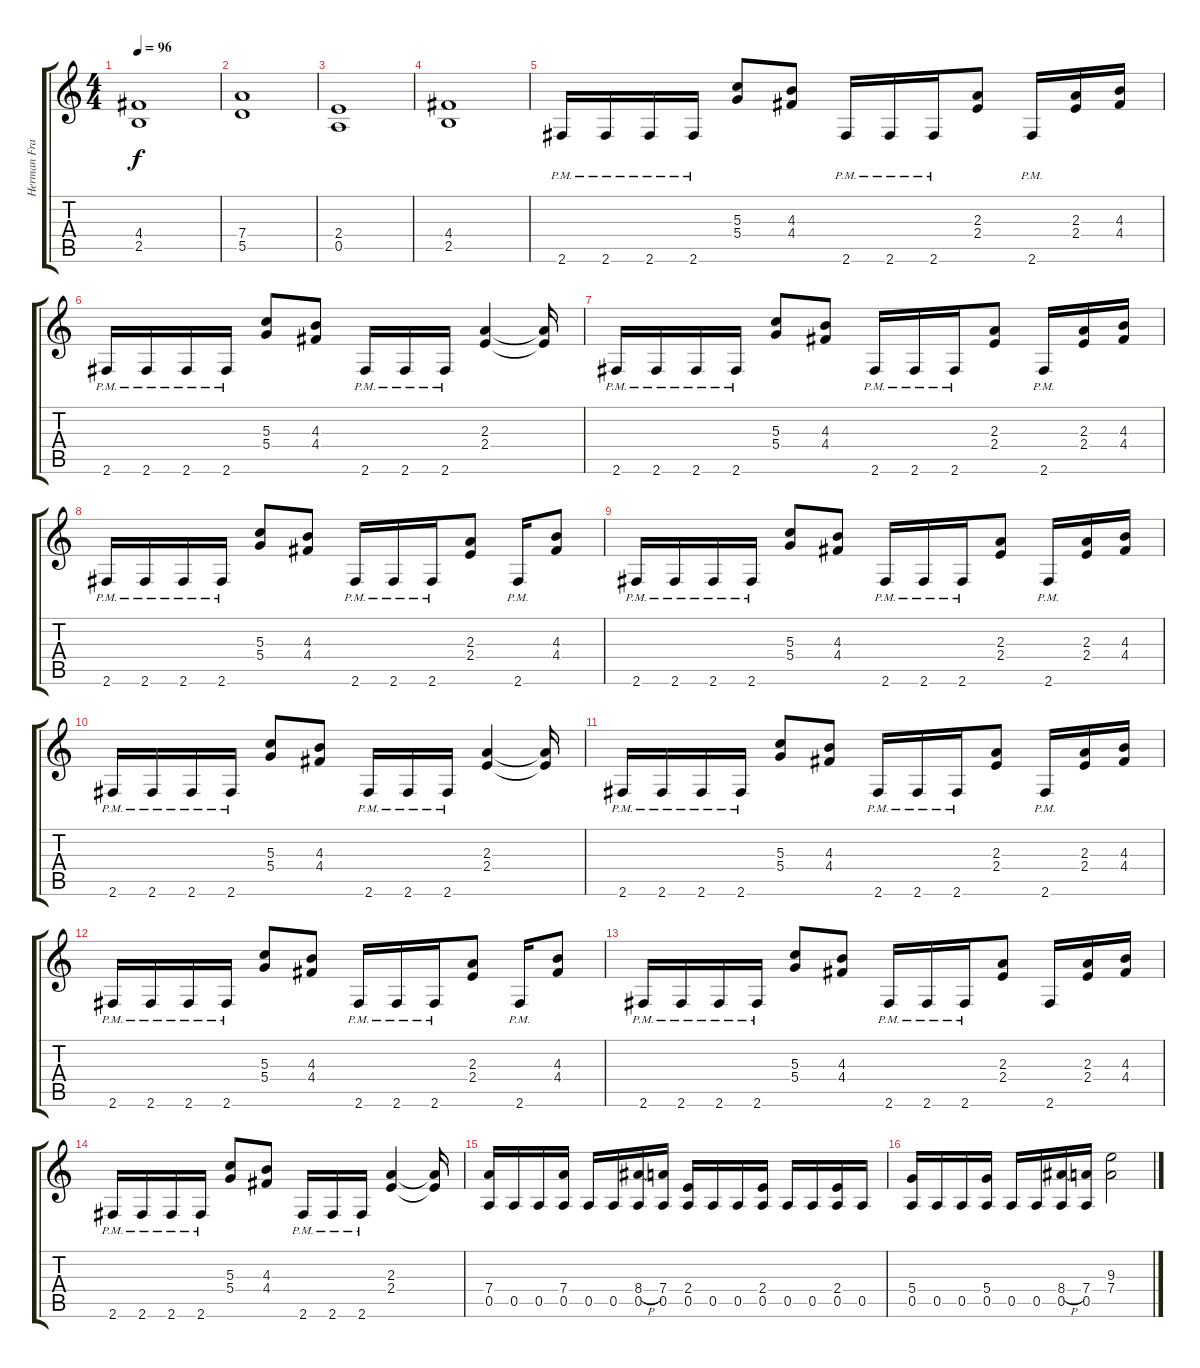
\track ("Herman Frank" "Herman Fra") {instrument distortionguitar}
\staff {score tabs}
\tuning (E4 B3 G3 D3 A2 E2) {hide}
\ts (4 4)
\tempo 96
\clef g2
\ks c
(4.4 2.5).1{dy f} |
(7.4 5.5).1 |
(2.4 0.5).1 |
(4.4 2.5).1 |
2.6{pm}.16 2.6{pm}.16 2.6{pm}.16 2.6{pm}.16 (5.3 5.4).8 (4.3 4.4).8 2.6{pm}.16 2.6{pm}.16 2.6{pm}.16 (2.3 2.4).8 2.6{pm}.16 (2.3 2.4).16 (4.3 4.4).16 |
2.6{pm}.16 2.6{pm}.16 2.6{pm}.16 2.6{pm}.16 (5.3 5.4).8 (4.3 4.4).8 2.6{pm}.16 2.6{pm}.16 2.6{pm}.16 (2.3 2.4).4 (2.3{t} 2.4{t}).16 |
2.6{pm}.16 2.6{pm}.16 2.6{pm}.16 2.6{pm}.16 (5.3 5.4).8 (4.3 4.4).8 2.6{pm}.16 2.6{pm}.16 2.6{pm}.16 (2.3 2.4).8 2.6{pm}.16 (2.3 2.4).16 (4.3 4.4).16 |
2.6{pm}.16 2.6{pm}.16 2.6{pm}.16 2.6{pm}.16 (5.3 5.4).8 (4.3 4.4).8 2.6{pm}.16 2.6{pm}.16 2.6{pm}.16 (2.3 2.4).8 2.6{pm}.16 (4.3 4.4).8 |
2.6{pm}.16 2.6{pm}.16 2.6{pm}.16 2.6{pm}.16 (5.3 5.4).8 (4.3 4.4).8 2.6{pm}.16 2.6{pm}.16 2.6{pm}.16 (2.3 2.4).8 2.6{pm}.16 (2.3 2.4).16 (4.3 4.4).16 |
2.6{pm}.16 2.6{pm}.16 2.6{pm}.16 2.6{pm}.16 (5.3 5.4).8 (4.3 4.4).8 2.6{pm}.16 2.6{pm}.16 2.6{pm}.16 (2.3 2.4).4 (2.3{t} 2.4{t}).16 |
2.6{pm}.16 2.6{pm}.16 2.6{pm}.16 2.6{pm}.16 (5.3 5.4).8 (4.3 4.4).8 2.6{pm}.16 2.6{pm}.16 2.6{pm}.16 (2.3 2.4).8 2.6{pm}.16 (2.3 2.4).16 (4.3 4.4).16 |
2.6{pm}.16 2.6{pm}.16 2.6{pm}.16 2.6{pm}.16 (5.3 5.4).8 (4.3 4.4).8 2.6{pm}.16 2.6{pm}.16 2.6{pm}.16 (2.3 2.4).8 2.6{pm}.16 (4.3 4.4).8 |
2.6{pm}.16 2.6{pm}.16 2.6{pm}.16 2.6{pm}.16 (5.3 5.4).8 (4.3 4.4).8 2.6{pm}.16 2.6{pm}.16 2.6{pm}.16 (2.3 2.4).8 2.6.16 (2.3 2.4).16 (4.3 4.4).16 |
2.6{pm}.16 2.6{pm}.16 2.6{pm}.16 2.6{pm}.16 (5.3 5.4).8 (4.3 4.4).8 2.6{pm}.16 2.6{pm}.16 2.6{pm}.16 (2.3 2.4).4 (2.3{t} 2.4{t}).16 |
(7.4 0.5).16 0.5.16 0.5.16 (7.4 0.5).16 0.5.16 0.5.16 (8.4{h} 0.5).16 (7.4 0.5).16 (2.4 0.5).16 0.5.16 0.5.16 (2.4 0.5).16 0.5.16 0.5.16 (2.4 0.5).16 0.5.16 |
(5.4 0.5).16 0.5.16 0.5.16 (5.4 0.5).16 0.5.16 0.5.16 (8.4{h} 0.5).16 (7.4 0.5).16 (9.3 7.4).2
